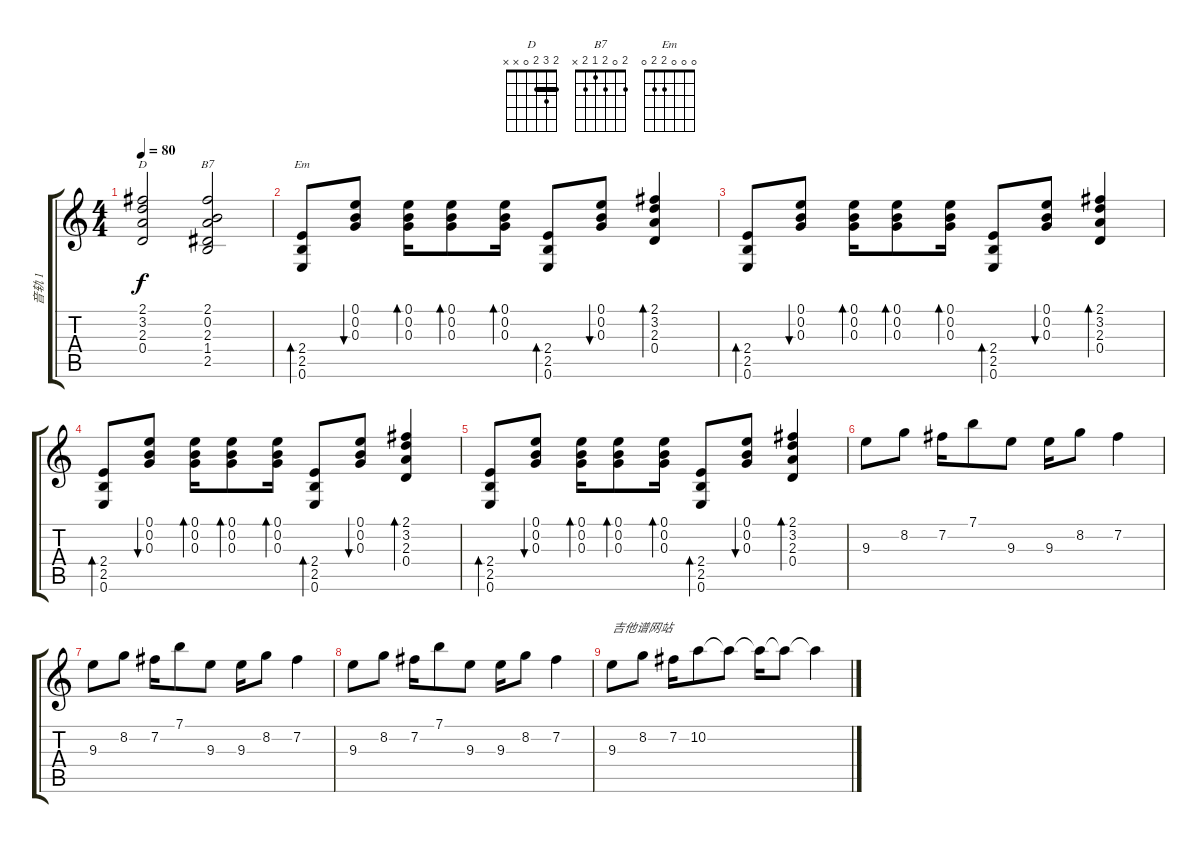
\track ("音轨 1" "音轨 1") {instrument acousticguitarsteel}
\staff {score tabs}
\tuning (E4 B3 G3 D3 A2 E2) {hide}
\chord ("D" 2 3 2 0 x x) {barre 2}
\chord ("B7" 2 0 2 1 2 x)
\chord ("Em" 0 0 0 2 2 0)
\ts (4 4)
\tempo 80
\clef g2
\ks c
(2.1 3.2 2.3 0.4).2{ch "D" dy f} (2.1 0.2 2.3 1.4 2.5).2{ch "B7"} |
(2.4 2.5 0.6).8{bd 60 ch "Em"} (0.1 0.2 0.3).8{bu 60} (0.1 0.2 0.3).16{bd 60} (0.1 0.2 0.3).8{bd 60} (0.1 0.2 0.3).16{bd 60} (2.4 2.5 0.6).8{bd 60} (0.1 0.2 0.3).8{bu 60} (2.1 3.2 2.3 0.4).4{bd 60} |
(2.4 2.5 0.6).8{bd 60} (0.1 0.2 0.3).8{bu 60} (0.1 0.2 0.3).16{bd 60} (0.1 0.2 0.3).8{bd 60} (0.1 0.2 0.3).16{bd 60} (2.4 2.5 0.6).8{bd 60} (0.1 0.2 0.3).8{bu 60} (2.1 3.2 2.3 0.4).4{bd 60} |
(2.4 2.5 0.6).8{bd 60} (0.1 0.2 0.3).8{bu 60} (0.1 0.2 0.3).16{bd 60} (0.1 0.2 0.3).8{bd 60} (0.1 0.2 0.3).16{bd 60} (2.4 2.5 0.6).8{bd 60} (0.1 0.2 0.3).8{bu 60} (2.1 3.2 2.3 0.4).4{bd 60} |
(2.4 2.5 0.6).8{bd 60} (0.1 0.2 0.3).8{bu 60} (0.1 0.2 0.3).16{bd 60} (0.1 0.2 0.3).8{bd 60} (0.1 0.2 0.3).16{bd 60} (2.4 2.5 0.6).8{bd 60} (0.1 0.2 0.3).8{bu 60} (2.1 3.2 2.3 0.4).4{bd 60} |
9.3.8 8.2.8 7.2.16 7.1.8 9.3.8 9.3.16 8.2.8 7.2.4 |
9.3.8 8.2.8 7.2.16 7.1.8 9.3.8 9.3.16 8.2.8 7.2.4 |
9.3.8 8.2.8 7.2.16 7.1.8 9.3.8 9.3.16 8.2.8 7.2.4 |
9.3.8{txt "吉他谱网站"} 8.2.8 7.2.16 10.2.8 10.2{t}.8 10.2{t}.16 10.2{t}.8 10.2{t}.4
